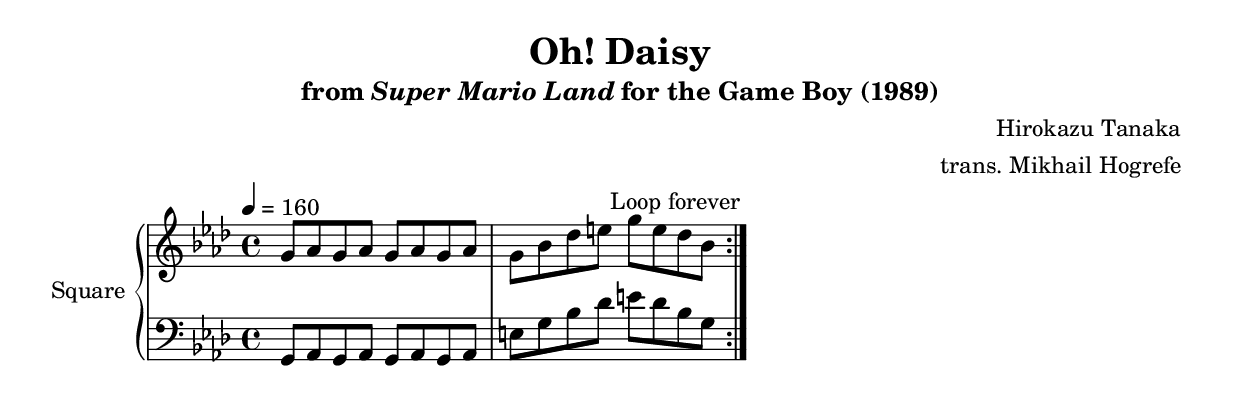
\version "2.24.3"

\book {
    \header {
        title = "Oh! Daisy"
        subtitle = \markup { "from" {\italic "Super Mario Land"} "for the Game Boy (1989)" }
        composer = "Hirokazu Tanaka"
        arranger = "trans. Mikhail Hogrefe"
    }

    \score {
        {
            \new GrandStaff <<
                \set GrandStaff.instrumentName = "Square"
                \set GrandStaff.shortInstrumentName = "S."
                \new Staff \relative c'' {
\tempo 4 = 160
\key f \minor
                    \repeat volta 2 {
g8 aes g aes g aes g aes |
g8 bes des e g e des bes |
                    }
\once \override Score.RehearsalMark.self-alignment-X = #RIGHT
\mark \markup { \fontsize #-2 "Loop forever" }
                }

                \new Staff \relative c {
\clef bass
\key f \minor
g8 aes g aes g aes g aes |
e'8 g bes des e des bes g |
                }
            >>
        }
        \layout {
            \context {
                \Staff
                \RemoveEmptyStaves
            }
            \context {
                \DrumStaff
                \RemoveEmptyStaves
            }
        }
    }
}
